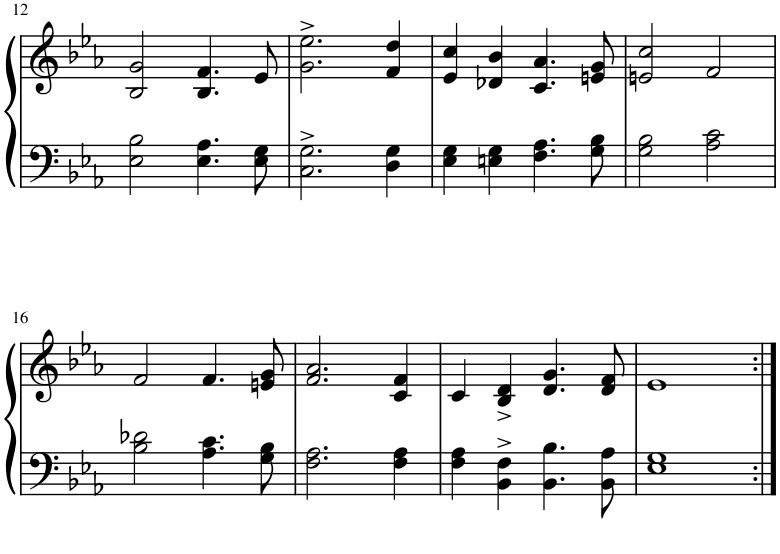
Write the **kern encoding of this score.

**kern	**kern
*part1	*part1
*staff2	*staff1
*I"Piano	*
*I'Pno.	*
!!LO:PB:g=z
*clefF4	*clefG2
*k[b-e-a-]	*k[b-e-a-]
*M4/4	*M4/4
=12	=12
2E-\ 2B-\	2B-/ 2g/
4.E-\ 4.A-\	4.B-/ 4.f/
8E-\ 8G\	8e-/
=13	=13
2.C\^ 2.G\^	2.g\^ 2.ee-\^
4D\ 4G\	4f/ 4dd/
=14	=14
4E-\ 4G\	4e-/ 4cc/
4En\ 4G\	4d-X/ 4b-/
4.F\ 4.A-\	4.c/ 4.a-/
8G\ 8B-\	8en/ 8g/
=15	=15
2G\ 2B-\	2en/ 2cc/
2A-\ 2c\	2f/
!!LO:LB:g=z
=16	=16
2B-\ 2d-X\	2f/
4.A-\ 4.c\	4.f/
8G\ 8B-\	8en/ 8g/
=17	=17
2.F\ 2.A-\	2.f/ 2.a-/
4F\ 4A-\	4c/ 4f/
=18	=18
4F\ 4A-\	4c/
4BB-\^ 4F\^	4B-/^ 4d/^
4.BB-\ 4.B-\	4.d/ 4.g/
8BB-\ 8A-\	8d/ 8f/
=19	=19
1E- 1G	1e-
=:|!	=:|!
*-	*-
